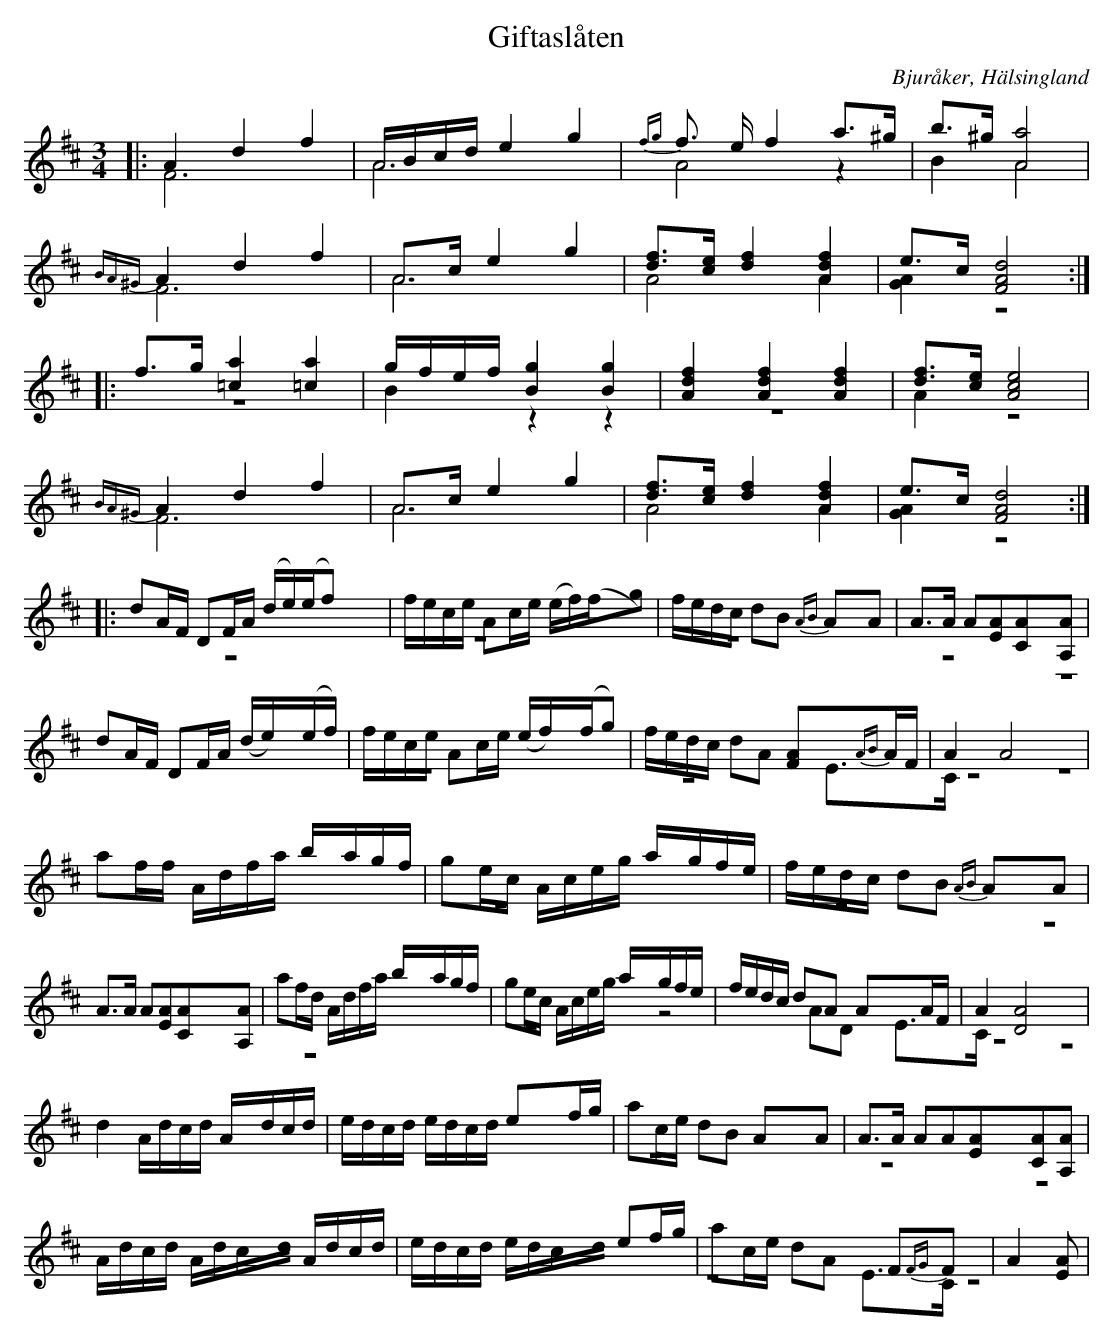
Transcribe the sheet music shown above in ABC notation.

X:1
T: Giftaslåten
O: Bjuråker, Hälsingland
M: 3/4
L: 1/8
K: D
V:1
V:2 merge
V:1
|: A2 d2 f2|A/B/c/d/ e2 g2|{fg}f >e f2 a>^g |b>^g [A4a4]|
 {BA^G}A2 d2 f2|A>c e2 g2|[df]>[ce] [d2f2] [A2d2f2]| e>c [F4A4d4]:|
|:f>g [=c2a2] [=c2a2]|g/f/e/f/ [B2g2] [B2g2]|[A2d2f2] [A2d2f2] [A2d2f2] |[df]>[ce] [A4c4e4]|
{BA^G}A2 d2 f2|A>c e2 g2|[df]>[ce] [d2f2] [A2d2f2]| e>c [F4A4d4]:|
|: dA/F/ DF/A/  (d/e/)(e/f)|f/e/c/e/ Ac/e/ (e/f/)(f/g)|f/e/d/c/ dB {AB}AA|A>A A[EA][CA][A,A]|
dA/F/ DF/A/ (d/e/)(e/f/)|f/e/c/e/ Ac/e/ (e/f/)(f/g)|f/e/d/c/ dA [FA]{AB}A/F/|A2 A4|
af/f/ A/d/f/a/  b/a/g/f/| ge/c/ A/c/e/g/ a/g/f/e/|f/e/d/c/ dB {AB}AA|
A>A A[EA][CA][A,A]|af/d/ A/d/f/a/ b/a/g/f/|ge/c/ A/c/e/g/ a/g/f/e/|f/e/d/c/ dA AA/F/| A2 [D4A4]|
d2 A/d/c/d/ A/d/c/d/|e/d/c/d/ e/d/c/d/ ef/g/|ac/e/ dB AA|A>A AA[EA][CA][A,A]|
A/d/c/d/ A/d/c/d/ A/d/c/d/|e/d/c/d/ e/d/c/d/ ef/g/| ac/e/ dA F{FG}F|A2 [EA]|
V:2
|: F6| A6|A4 z2|B2 A4|
F6| A6|A4 A2|[G2A2] z4:|
|:z6|B2 z2 z2|z6|A2 z4|
F6|A6|A4 A2|[G2A2] z4:|
z6|z6|z6|z6|
z6|z6|z6|E>C z4|
z6|z6|z6|z6|
z6|z6|z4 AD|E>C z4|
z6|z6|z6|z6|
z6|z6|z6|E>C z4|
